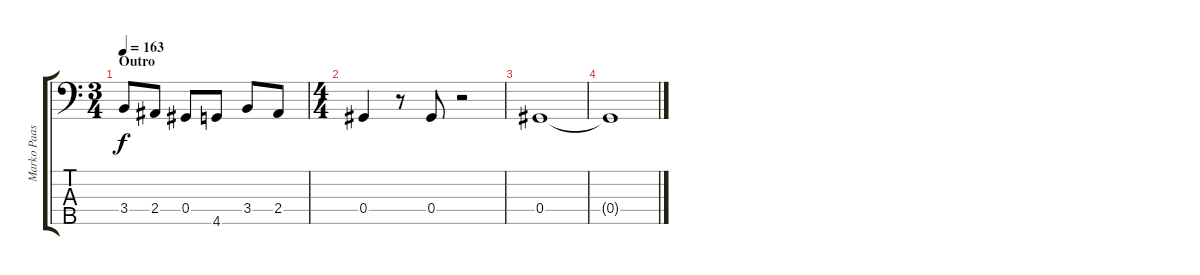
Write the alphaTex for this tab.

\track ("Marko Paasikoski" "Marko Paas") {instrument electricbasspick}
\staff {score tabs}
\tuning (B2 Gb2 Db2 Ab1 Eb1) {hide}
\ts (3 4)
\section ("" "Outro")
\tempo 163
\clef f4
\ks c
3.4.8{dy f} 2.4.8 0.4.8 4.5.8 3.4.8 2.4.8 |
\ts (4 4)
0.4.4 r.8 0.4.8 r.2 |
0.4.1 |
0.4{t}.1
